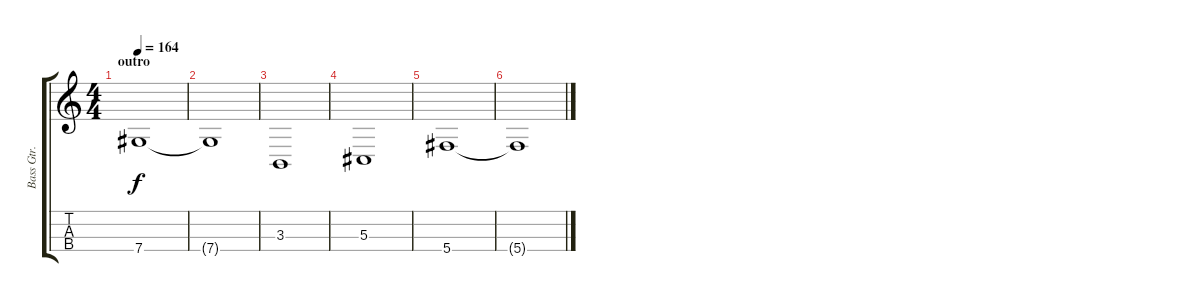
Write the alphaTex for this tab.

\track ("Bass Gtr." "Bass Gtr.") {instrument electricbassfinger}
\staff {score tabs}
\tuning (Gb2 Db2 Ab1 Db2) {hide}
\ts (4 4)
\section ("" "outro")
\tempo 164
\clef g2
\ks c
7.4.1{dy f} |
7.4{t}.1 |
3.3.1 |
5.3.1 |
5.4.1 |
5.4{t}.1
